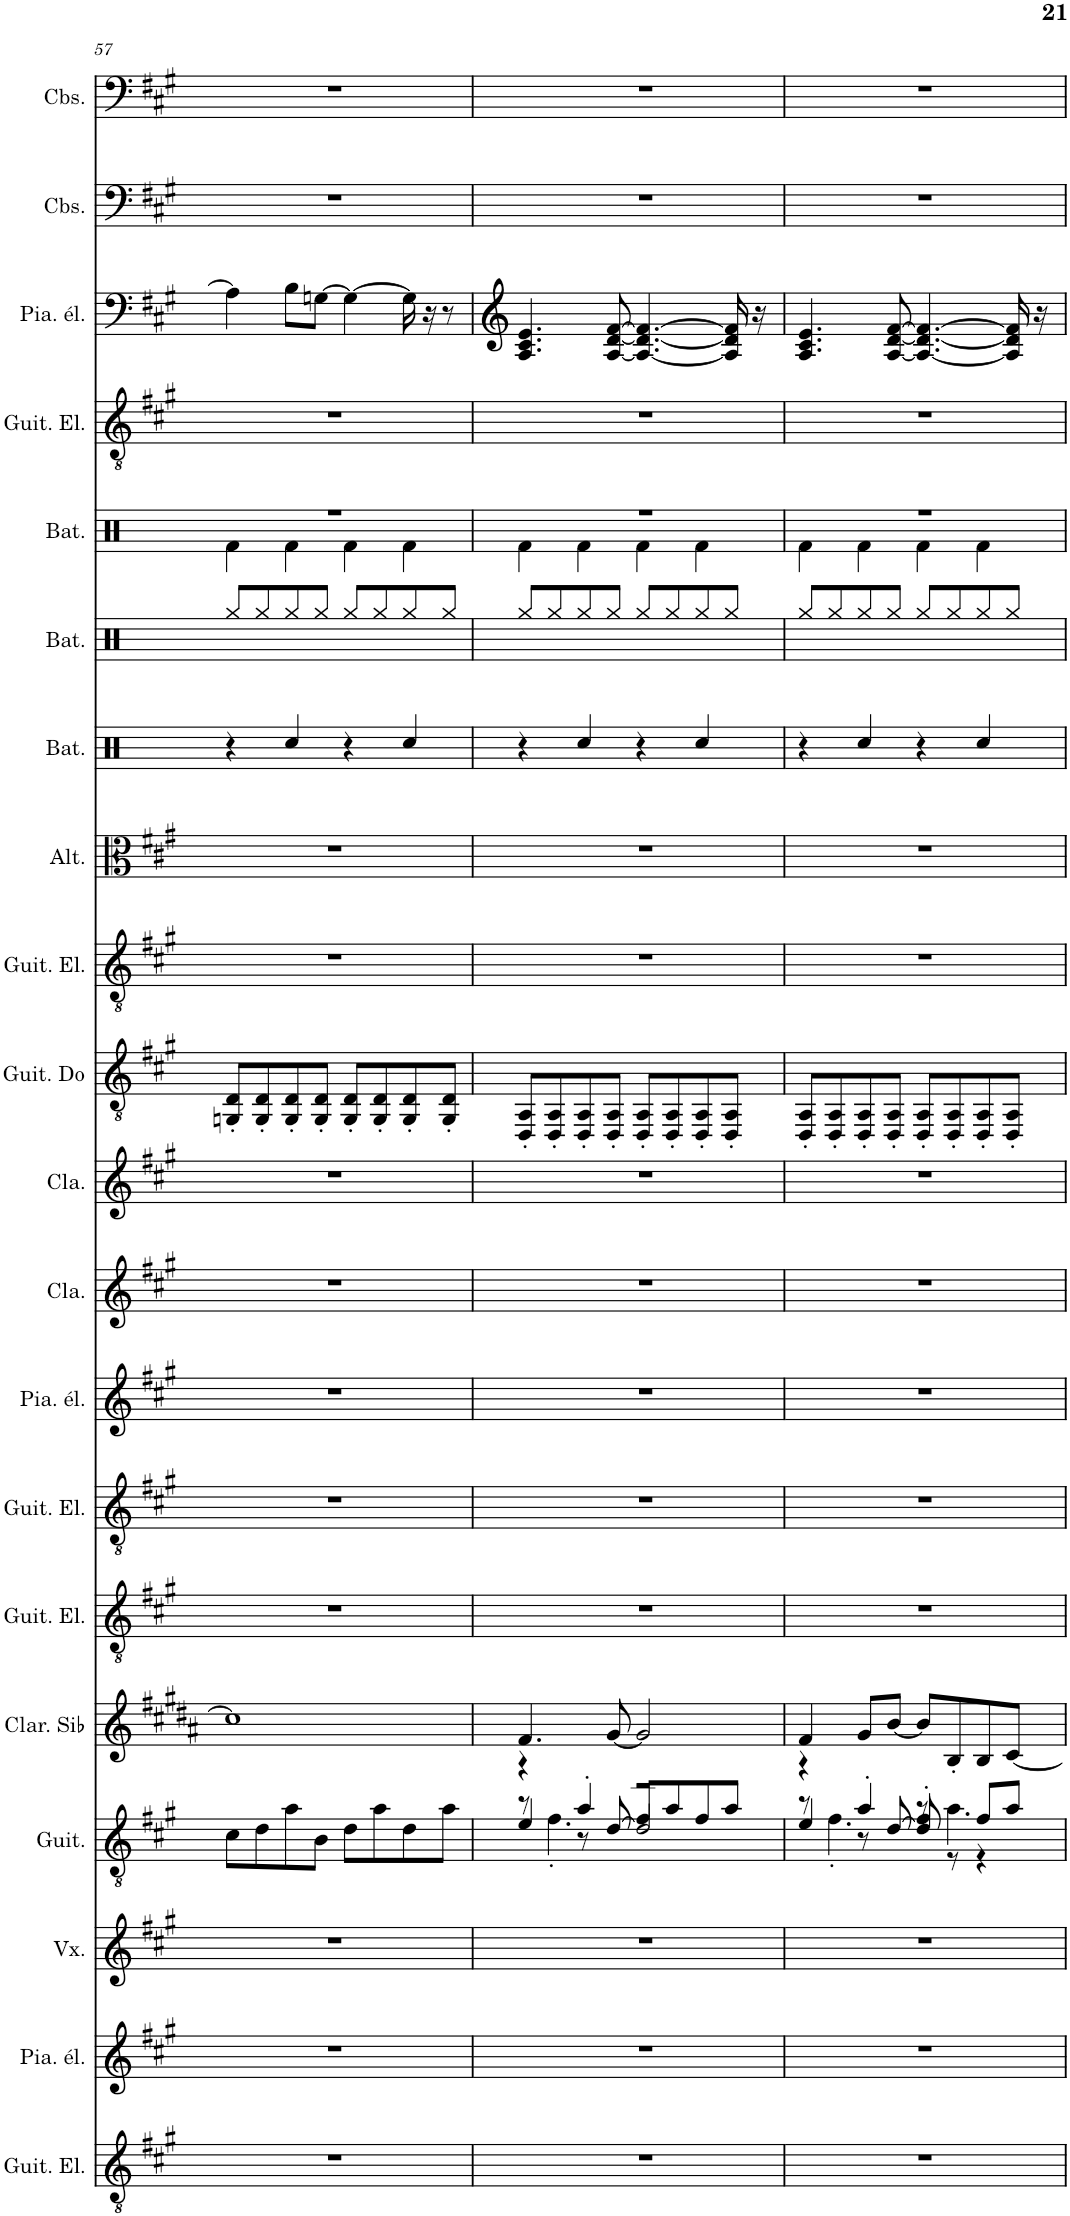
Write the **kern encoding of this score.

**kern	**kern	**kern	**kern	**kern	**kern	**kern	**kern	**kern	**kern	**kern	**kern	**kern	**kern	**kern	**kern	**kern	**kern	**kern	**kern
*part20	*part19	*part18	*part17	*part16	*part15	*part14	*part13	*part12	*part11	*part10	*part9	*part8	*part7	*part6	*part5	*part4	*part3	*part2	*part1
*staff20	*staff19	*staff18	*staff17	*staff16	*staff15	*staff14	*staff13	*staff12	*staff11	*staff10	*staff9	*staff8	*staff7	*staff6	*staff5	*staff4	*staff3	*staff2	*staff1
*I"Guitare électrique, Distortion Guitar	*I"Piano électrique, Electric Piano 2	*I"Voix, Voice Oohs	*I"Guitare acoustique, Acoustic Guitar (steel)	*I"Clarinette en Sib	*I"Guitare électrique, Distortion Guitar	*I"Guitare électrique, Guitar Harmonics	*I"Piano électrique, Electric Piano 2	*I"Clavecin, Harpsichord	*I"Clavecin, Harpsichord	*I"Guitare Contra, Electric Guitar (muted)	*I"Guitare électrique, Distortion Guitar	*I"Altos, String Ensemble 1	*I"Batterie	*I"Batterie	*I"Batterie	*I"Guitare électrique, Distortion Guitar	*I"Piano électrique, Electric Piano 2	*I"Contrebasses, String Ensemble 1	*I"Contrebasses, String Ensemble 1
*I'Guit. El.	*I'Pia. él.	*I'Vx.	*I'Guit.	*I'Clar. Sib	*I'Guit. El.	*I'Guit. El.	*I'Pia. él.	*I'Cla.	*I'Cla.	*	*I'Guit. El.	*I'Alt.	*I'Bat.	*I'Bat.	*I'Bat.	*I'Guit. El.	*I'Pia. él.	*I'Cbs.	*I'Cbs.
!!LO:PB:g=z
*clefGv2	*clefG2	*clefG2	*clefGv2	*clefG2	*clefGv2	*clefGv2	*clefG2	*clefG2	*clefG2	*clefGv2	*clefGv2	*clefC3	*clefX	*clefX	*clefX	*clefGv2	*clefF4	*clefF4	*clefF4
*	*	*	*	*Trd1c2	*	*	*	*	*	*	*	*	*	*	*	*	*	*Trd7c12	*Trd7c12
*k[f#c#g#]	*k[f#c#g#]	*k[f#c#g#]	*k[f#c#g#]	*k[f#c#g#d#a#]	*k[f#c#g#]	*k[f#c#g#]	*k[f#c#g#]	*k[f#c#g#]	*k[f#c#g#]	*k[f#c#g#]	*k[f#c#g#]	*k[f#c#g#]	*k[f#c#]	*k[f#c#]	*k[f#c#]	*k[f#c#g#]	*k[f#c#g#]	*k[f#c#g#]	*k[f#c#g#]
*M4/4	*M4/4	*M4/4	*M4/4	*M4/4	*M4/4	*M4/4	*M4/4	*M4/4	*M4/4	*M4/4	*M4/4	*M4/4	*M4/4	*M4/4	*M4/4	*M4/4	*M4/4	*M4/4	*M4/4
=57	=57	=57	=57	=57	=57	=57	=57	=57	=57	=57	=57	=57	=57	=57	=57	=57	=57	=57	=57
*	*	*	*	*	*	*	*	*	*	*	*	*	*	*	*^	*	*	*	*
1r	1r	1r	8c#\L	1cc#]	1r	1r	1r	1r	1r	8GGn/' 8D/'L	1r	1r	4r	8Rgg/L	1r	4Rf\	1r	4A\]	1r	1r
.	.	.	8d\	.	.	.	.	.	.	8GG/' 8D/'	.	.	.	8Rgg/	.	.	.	.	.	.
.	.	.	8a\	.	.	.	.	.	.	8GG/' 8D/'	.	.	4Rcc/	8Rgg/	.	4Rf\	.	8B\L	.	.
.	.	.	8B\J	.	.	.	.	.	.	8GG/' 8D/'J	.	.	.	8Rgg/J	.	.	.	[8Gn\J	.	.
.	.	.	8d\L	.	.	.	.	.	.	8GG/' 8D/'L	.	.	4r	8Rgg/L	.	4Rf\	.	4G\_	.	.
.	.	.	8a\	.	.	.	.	.	.	8GG/' 8D/'	.	.	.	8Rgg/	.	.	.	.	.	.
.	.	.	8d\	.	.	.	.	.	.	8GG/' 8D/'	.	.	4Rcc/	8Rgg/	.	4Rf\	.	16G\]	.	.
.	.	.	.	.	.	.	.	.	.	.	.	.	.	.	.	.	.	16r	.	.
.	.	.	8a\J	.	.	.	.	.	.	8GG/' 8D/'J	.	.	.	8Rgg/J	.	.	.	8r	.	.
=58	=58	=58	=58	=58	=58	=58	=58	=58	=58	=58	=58	=58	=58	=58	=58	=58	=58	=58	=58	=58
*	*	*	*^	*	*	*	*	*	*	*	*	*	*	*	*	*	*	*	*	*
*	*	*	*	*^	*	*	*	*	*	*	*	*	*	*	*	*	*	*	*	*	*
1r	1r	1r	4r	8r	4e/	4.f#/	1r	1r	1r	1r	1r	8DD/' 8AA/'L	1r	1r	4r	8Rgg/L	1r	4Rf\	1r	4.A/ 4.c#/ 4.e/	1r	1r
.	.	.	.	4.f#'\	.	.	.	.	.	.	.	8DD/' 8AA/'	.	.	.	8Rgg/	.	.	.	.	.	.
.	.	.	4a'/	.	8r	.	.	.	.	.	.	8DD/' 8AA/'	.	.	4Rcc/	8Rgg/	.	4Rf\	.	.	.	.
.	.	.	.	.	[8d/	[8g#/	.	.	.	.	.	8DD/' 8AA/'J	.	.	.	8Rgg/J	.	.	.	[8A/ [8d/ [8f#/	.	.
.	.	.	8f#/L	2r	2d/]	2g#/]	.	.	.	.	.	8DD/' 8AA/'L	.	.	4r	8Rgg/L	.	4Rf\	.	4.A/_ 4.d/_ 4.f#/_	.	.
.	.	.	8a/	.	.	.	.	.	.	.	.	8DD/' 8AA/'	.	.	.	8Rgg/	.	.	.	.	.	.
.	.	.	8f#/	.	.	.	.	.	.	.	.	8DD/' 8AA/'	.	.	4Rcc/	8Rgg/	.	4Rf\	.	.	.	.
.	.	.	8a/J	.	.	.	.	.	.	.	.	8DD/' 8AA/'J	.	.	.	8Rgg/J	.	.	.	16A/] 16d/] 16f#/]	.	.
.	.	.	.	.	.	.	.	.	.	.	.	.	.	.	.	.	.	.	.	16r	.	.
=59	=59	=59	=59	=59	=59	=59	=59	=59	=59	=59	=59	=59	=59	=59	=59	=59	=59	=59	=59	=59	=59	=59
1r	1r	1r	4r	8r	4e/	4f#/	1r	1r	1r	1r	1r	8DD/' 8AA/'L	1r	1r	4r	8Rgg/L	1r	4Rf\	1r	4.A/ 4.c#/ 4.e/	1r	1r
.	.	.	.	4.f#'\	.	.	.	.	.	.	.	8DD/' 8AA/'	.	.	.	8Rgg/	.	.	.	.	.	.
.	.	.	4a'/	.	8r	8g#/L	.	.	.	.	.	8DD/' 8AA/'	.	.	4Rcc/	8Rgg/	.	4Rf\	.	.	.	.
.	.	.	.	.	[8d/	[8b/J	.	.	.	.	.	8DD/' 8AA/'J	.	.	.	8Rgg/J	.	.	.	[8A/ [8d/ [8f#/	.	.
.	.	.	4f#'/	8r	8d/]	8b/L]	.	.	.	.	.	8DD/' 8AA/'L	.	.	4r	8Rgg/L	.	4Rf\	.	4.A/_ 4.d/_ 4.f#/_	.	.
.	.	.	.	4.a'\	8r	8B'/	.	.	.	.	.	8DD/' 8AA/'	.	.	.	8Rgg/	.	.	.	.	.	.
.	.	.	8f#/L	.	4r	8B/	.	.	.	.	.	8DD/' 8AA/'	.	.	4Rcc/	8Rgg/	.	4Rf\	.	.	.	.
.	.	.	8a/J	.	.	[8c#/J	.	.	.	.	.	8DD/' 8AA/'J	.	.	.	8Rgg/J	.	.	.	16A/] 16d/] 16f#/]	.	.
.	.	.	.	.	.	.	.	.	.	.	.	.	.	.	.	.	.	.	.	16r	.	.
*	*	*	*v	*v	*v	*	*	*	*	*	*	*	*	*	*	*	*v	*v	*	*	*	*
=	=	=	=	=	=	=	=	=	=	=	=	=	=	=	=	=	=	=	=
*-	*-	*-	*-	*-	*-	*-	*-	*-	*-	*-	*-	*-	*-	*-	*-	*-	*-	*-	*-
